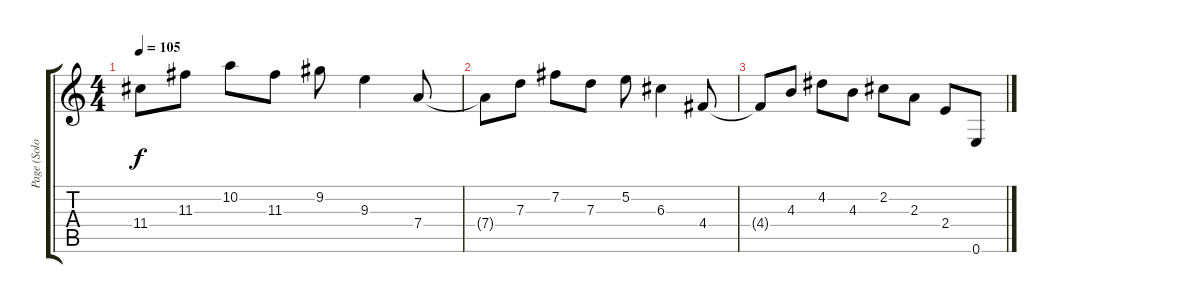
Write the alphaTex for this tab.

\track ("Page (Solo and Fills)" "Page (Solo") {instrument overdrivenguitar}
\staff {score tabs}
\tuning (E4 B3 G3 D3 A2 E2) {hide}
\ts (4 4)
\tempo 105
\clef g2
\ks c
11.4.8{dy f} 11.3.8 10.2.8 11.3.8 9.2.8 9.3.4 7.4.8 |
7.4{t}.8 7.3.8 7.2.8 7.3.8 5.2.8 6.3.4 4.4.8 |
4.4{t}.8 4.3.8 4.2.8 4.3.8 2.2.8 2.3.8 2.4.8 0.6.8
